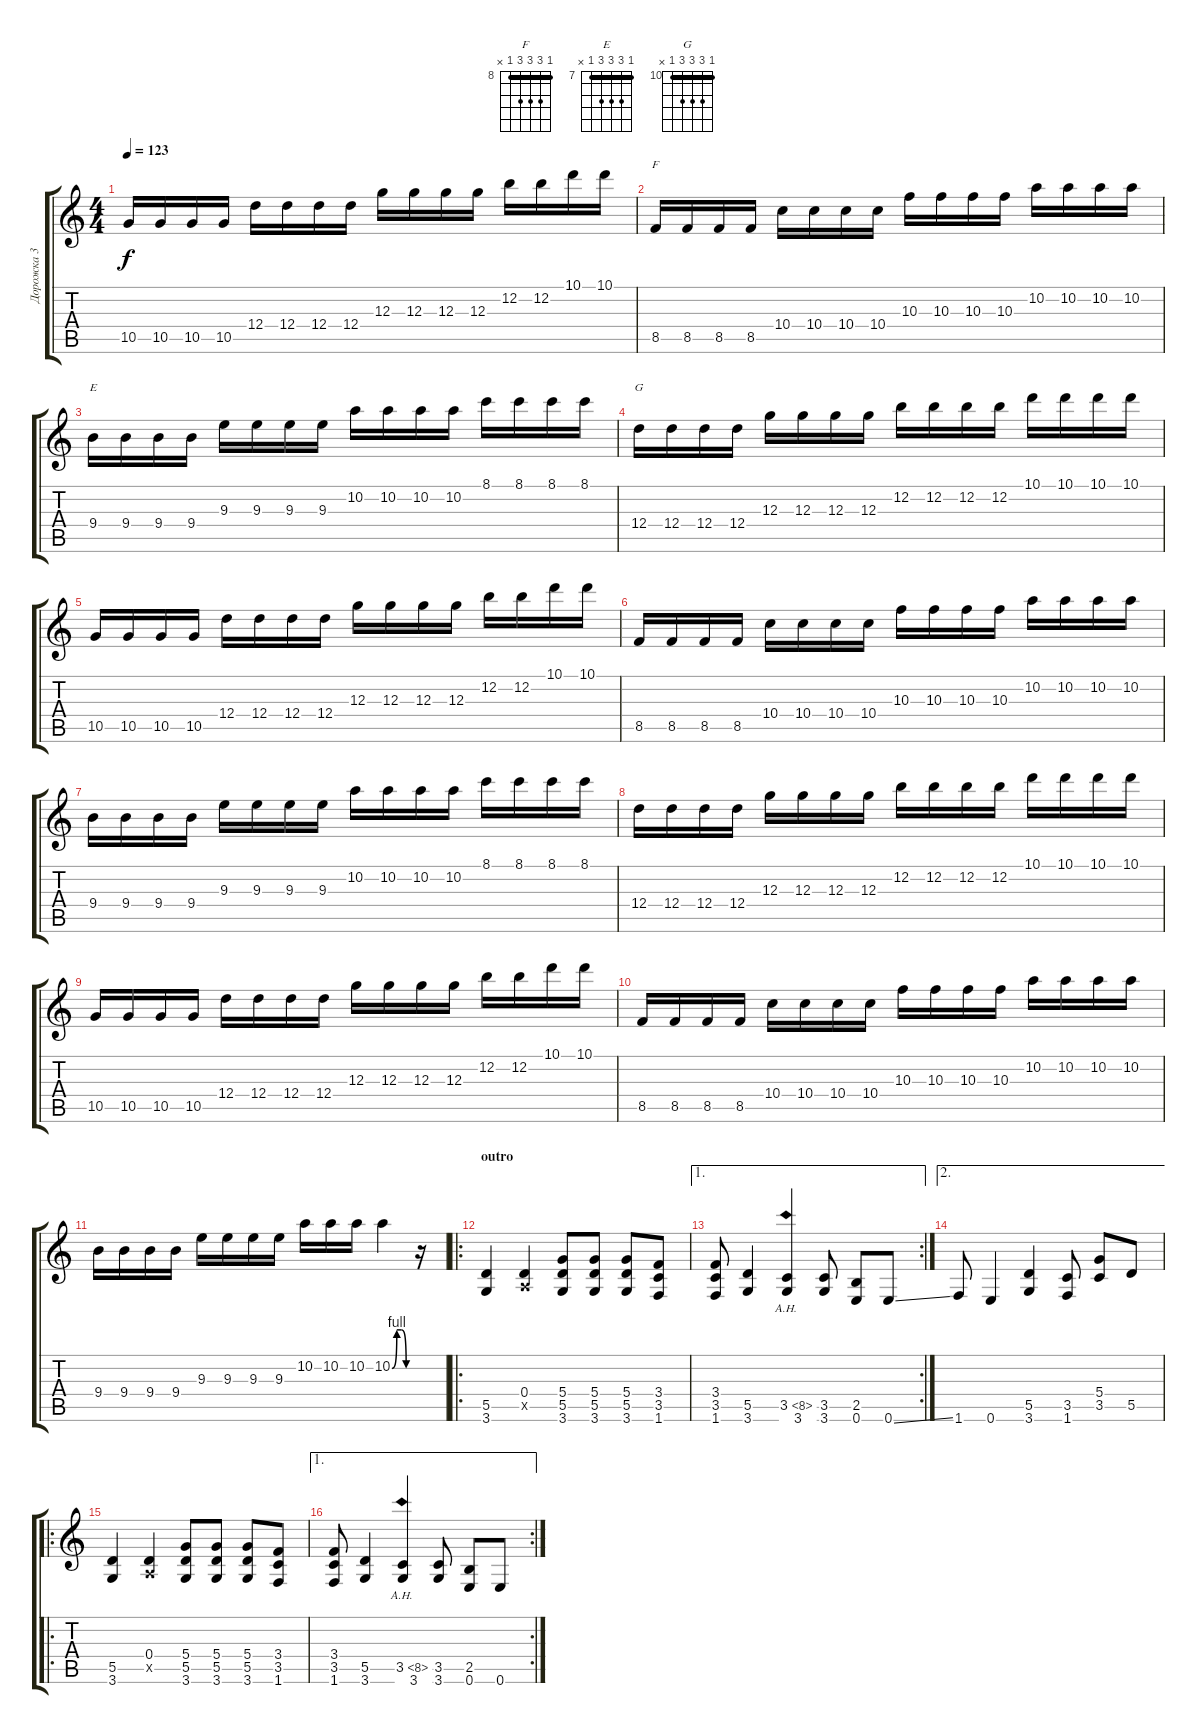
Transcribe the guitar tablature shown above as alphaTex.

\track ("Дорожка 3" "Дорожка 3") {instrument distortionguitar}
\staff {score tabs}
\tuning (E4 B3 G3 D3 A2 E2) {hide}
\chord ("F" 8 10 10 10 8 x) {firstfret 8 barre 8}
\chord ("E" 7 9 9 9 7 x) {firstfret 7 barre 7}
\chord ("G" 10 12 12 12 10 x) {firstfret 10 barre 10}
\ts (4 4)
\tempo 123
\clef g2
\ks c
10.5.16{dy f} 10.5.16 10.5.16 10.5.16 12.4.16 12.4.16 12.4.16 12.4.16 12.3.16 12.3.16 12.3.16 12.3.16 12.2.16 12.2.16 10.1.16 10.1.16 |
8.5.16{ch "F"} 8.5.16 8.5.16 8.5.16 10.4.16 10.4.16 10.4.16 10.4.16 10.3.16 10.3.16 10.3.16 10.3.16 10.2.16 10.2.16 10.2.16 10.2.16 |
9.4.16{ch "E"} 9.4.16 9.4.16 9.4.16 9.3.16 9.3.16 9.3.16 9.3.16 10.2.16 10.2.16 10.2.16 10.2.16 8.1.16 8.1.16 8.1.16 8.1.16 |
12.4.16{ch "G"} 12.4.16 12.4.16 12.4.16 12.3.16 12.3.16 12.3.16 12.3.16 12.2.16 12.2.16 12.2.16 12.2.16 10.1.16 10.1.16 10.1.16 10.1.16 |
10.5.16 10.5.16 10.5.16 10.5.16 12.4.16 12.4.16 12.4.16 12.4.16 12.3.16 12.3.16 12.3.16 12.3.16 12.2.16 12.2.16 10.1.16 10.1.16 |
8.5.16 8.5.16 8.5.16 8.5.16 10.4.16 10.4.16 10.4.16 10.4.16 10.3.16 10.3.16 10.3.16 10.3.16 10.2.16 10.2.16 10.2.16 10.2.16 |
9.4.16 9.4.16 9.4.16 9.4.16 9.3.16 9.3.16 9.3.16 9.3.16 10.2.16 10.2.16 10.2.16 10.2.16 8.1.16 8.1.16 8.1.16 8.1.16 |
12.4.16 12.4.16 12.4.16 12.4.16 12.3.16 12.3.16 12.3.16 12.3.16 12.2.16 12.2.16 12.2.16 12.2.16 10.1.16 10.1.16 10.1.16 10.1.16 |
10.5.16 10.5.16 10.5.16 10.5.16 12.4.16 12.4.16 12.4.16 12.4.16 12.3.16 12.3.16 12.3.16 12.3.16 12.2.16 12.2.16 10.1.16 10.1.16 |
8.5.16 8.5.16 8.5.16 8.5.16 10.4.16 10.4.16 10.4.16 10.4.16 10.3.16 10.3.16 10.3.16 10.3.16 10.2.16 10.2.16 10.2.16 10.2.16 |
9.4.16 9.4.16 9.4.16 9.4.16 9.3.16 9.3.16 9.3.16 9.3.16 10.2.16 10.2.16 10.2.16 10.2{be (custom 0 0 15 4 30 4 45 0 60 0)}.4 r.16 |
\ro
\section ("" "outro")
(5.5 3.6).4 (0.4 0.5{x}).4 (5.4 5.5 3.6).8 (5.4 5.5 3.6).8 (5.4 5.5 3.6).8 (3.4 3.5 1.6).8 |
\ae 1
\rc 2
(3.4 3.5 1.6).8 (5.5 3.6).4 (3.5{ah 5} 3.6).4 (3.5 3.6).8 (2.5 0.6).8 0.6{ss}.8 |
\ae 2
1.6.8 0.6.4 (5.5 3.6).4 (3.5 1.6).8 (5.4 3.5).8 5.5.8 |
\ro
(5.5 3.6).4 (0.4 0.5{x}).4 (5.4 5.5 3.6).8 (5.4 5.5 3.6).8 (5.4 5.5 3.6).8 (3.4 3.5 1.6).8 |
\ae 1
\rc 2
(3.4 3.5 1.6).8 (5.5 3.6).4 (3.5{ah 5} 3.6).4 (3.5 3.6).8 (2.5 0.6).8 0.6{ss}.8
